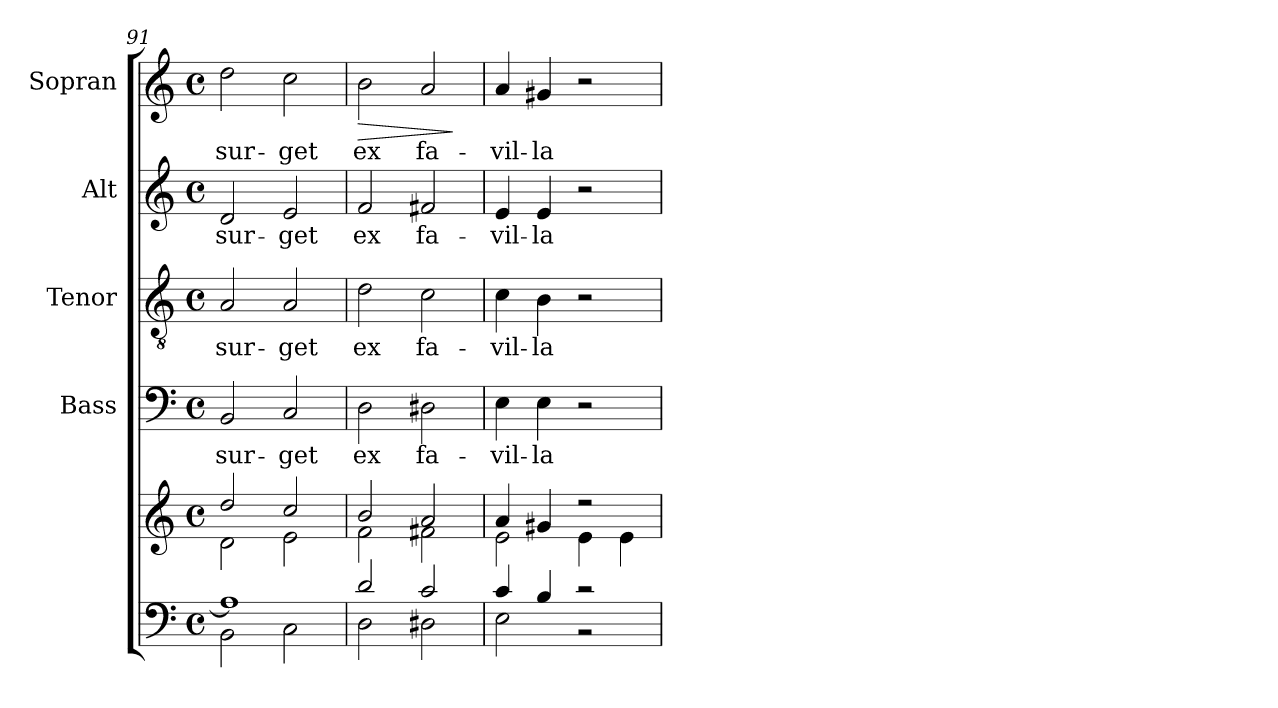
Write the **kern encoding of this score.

**kern	**kern	**kern	**text	**kern	**text	**kern	**text	**kern	**text	**dynam
*part5	*part5	*part4	*part4	*part3	*part3	*part2	*part2	*part1	*part1	*part1
*staff6	*staff5	*staff4	*staff4	*staff3	*staff3	*staff2	*staff2	*staff1	*staff1	*staff1
*	*	*I"Bass	*	*I"Tenor	*	*I"Alt	*	*I"Sopran	*	*
*	*	*I'B.	*	*I'T.	*	*I'A.	*	*I'S.	*	*
*clefF4	*clefG2	*clefF4	*	*clefGv2	*	*clefG2	*	*clefG2	*	*
*k[]	*k[]	*k[]	*	*k[]	*	*k[]	*	*k[]	*	*
*C:	*C:	*C:	*	*C:	*	*C:	*	*C:	*	*
*M4/4	*M4/4	*M4/4	*	*M4/4	*	*M4/4	*	*M4/4	*	*
*met(c)	*met(c)	*met(c)	*	*met(c)	*	*met(c)	*	*met(c)	*	*
=91	=91	=91	=91	=91	=91	=91	=91	=91	=91	=91
*^	*^	*	*	*	*	*	*	*	*	*
!	!	!	!	!	!LO:LY:b	!	!LO:LY:b	!	!LO:LY:b	!	!LO:LY:b	!
1A]	2BB\	2dd/	2d\	2BB/	-sur-	2A/	-sur-	2d/	-sur-	2dd\	-sur-	.
!	!	!	!	!	!LO:LY:b	!	!LO:LY:b	!	!LO:LY:b	!	!LO:LY:b	!
.	2C\	2cc/	2e\	2C/	-get	2A/	-get	2e/	-get	2cc\	-get	.
=92	=92	=92	=92	=92	=92	=92	=92	=92	=92	=92	=92	=92
!	!	!	!	!	!LO:LY:b	!	!LO:LY:b	!	!LO:LY:b	!	!LO:LY:b	!LO:HP:b
2d/	2D\	2b/	2f\	2D\	ex	2d\	ex	2f/	ex	2b\	ex	>
!	!	!	!	!	!LO:LY:b	!	!LO:LY:b	!	!LO:LY:b	!	!LO:LY:b	!
2c/	2D#X\	2a/	2f#X\	2D#X\	fa-	2c\	fa-	2f#X/	fa-	2a/	fa-	.
*v	*v	*	*	*	*	*	*	*	*	*	*	*
*	*v	*v	*	*	*	*	*	*	*	*	*
.	.	.	.	.	.	.	.	.	.	]
=93	=93	=93	=93	=93	=93	=93	=93	=93	=93	=93
*^	*^	*	*	*	*	*	*	*	*	*
!	!	!	!	!	!LO:LY:b	!	!LO:LY:b	!	!LO:LY:b	!	!LO:LY:b	!
4c/	2E\	4a/	2e\	4E\	-vil-	4c\	-vil-	4e/	-vil-	4a/	-vil-	.
!	!	!	!	!	!LO:LY:b	!	!LO:LY:b	!	!LO:LY:b	!	!LO:LY:b	!
4B/	.	4g#X/	.	4E\	-la	4B\	-la	4e/	-la	4g#X/	-la	.
2r	2r	2r	4e\	2r	.	2r	.	2r	.	2r	.	.
.	.	.	4e\	.	.	.	.	.	.	.	.	.
*v	*v	*	*	*	*	*	*	*	*	*	*	*
*	*v	*v	*	*	*	*	*	*	*	*	*
=	=	=	=	=	=	=	=	=	=	=
*-	*-	*-	*-	*-	*-	*-	*-	*-	*-	*-
